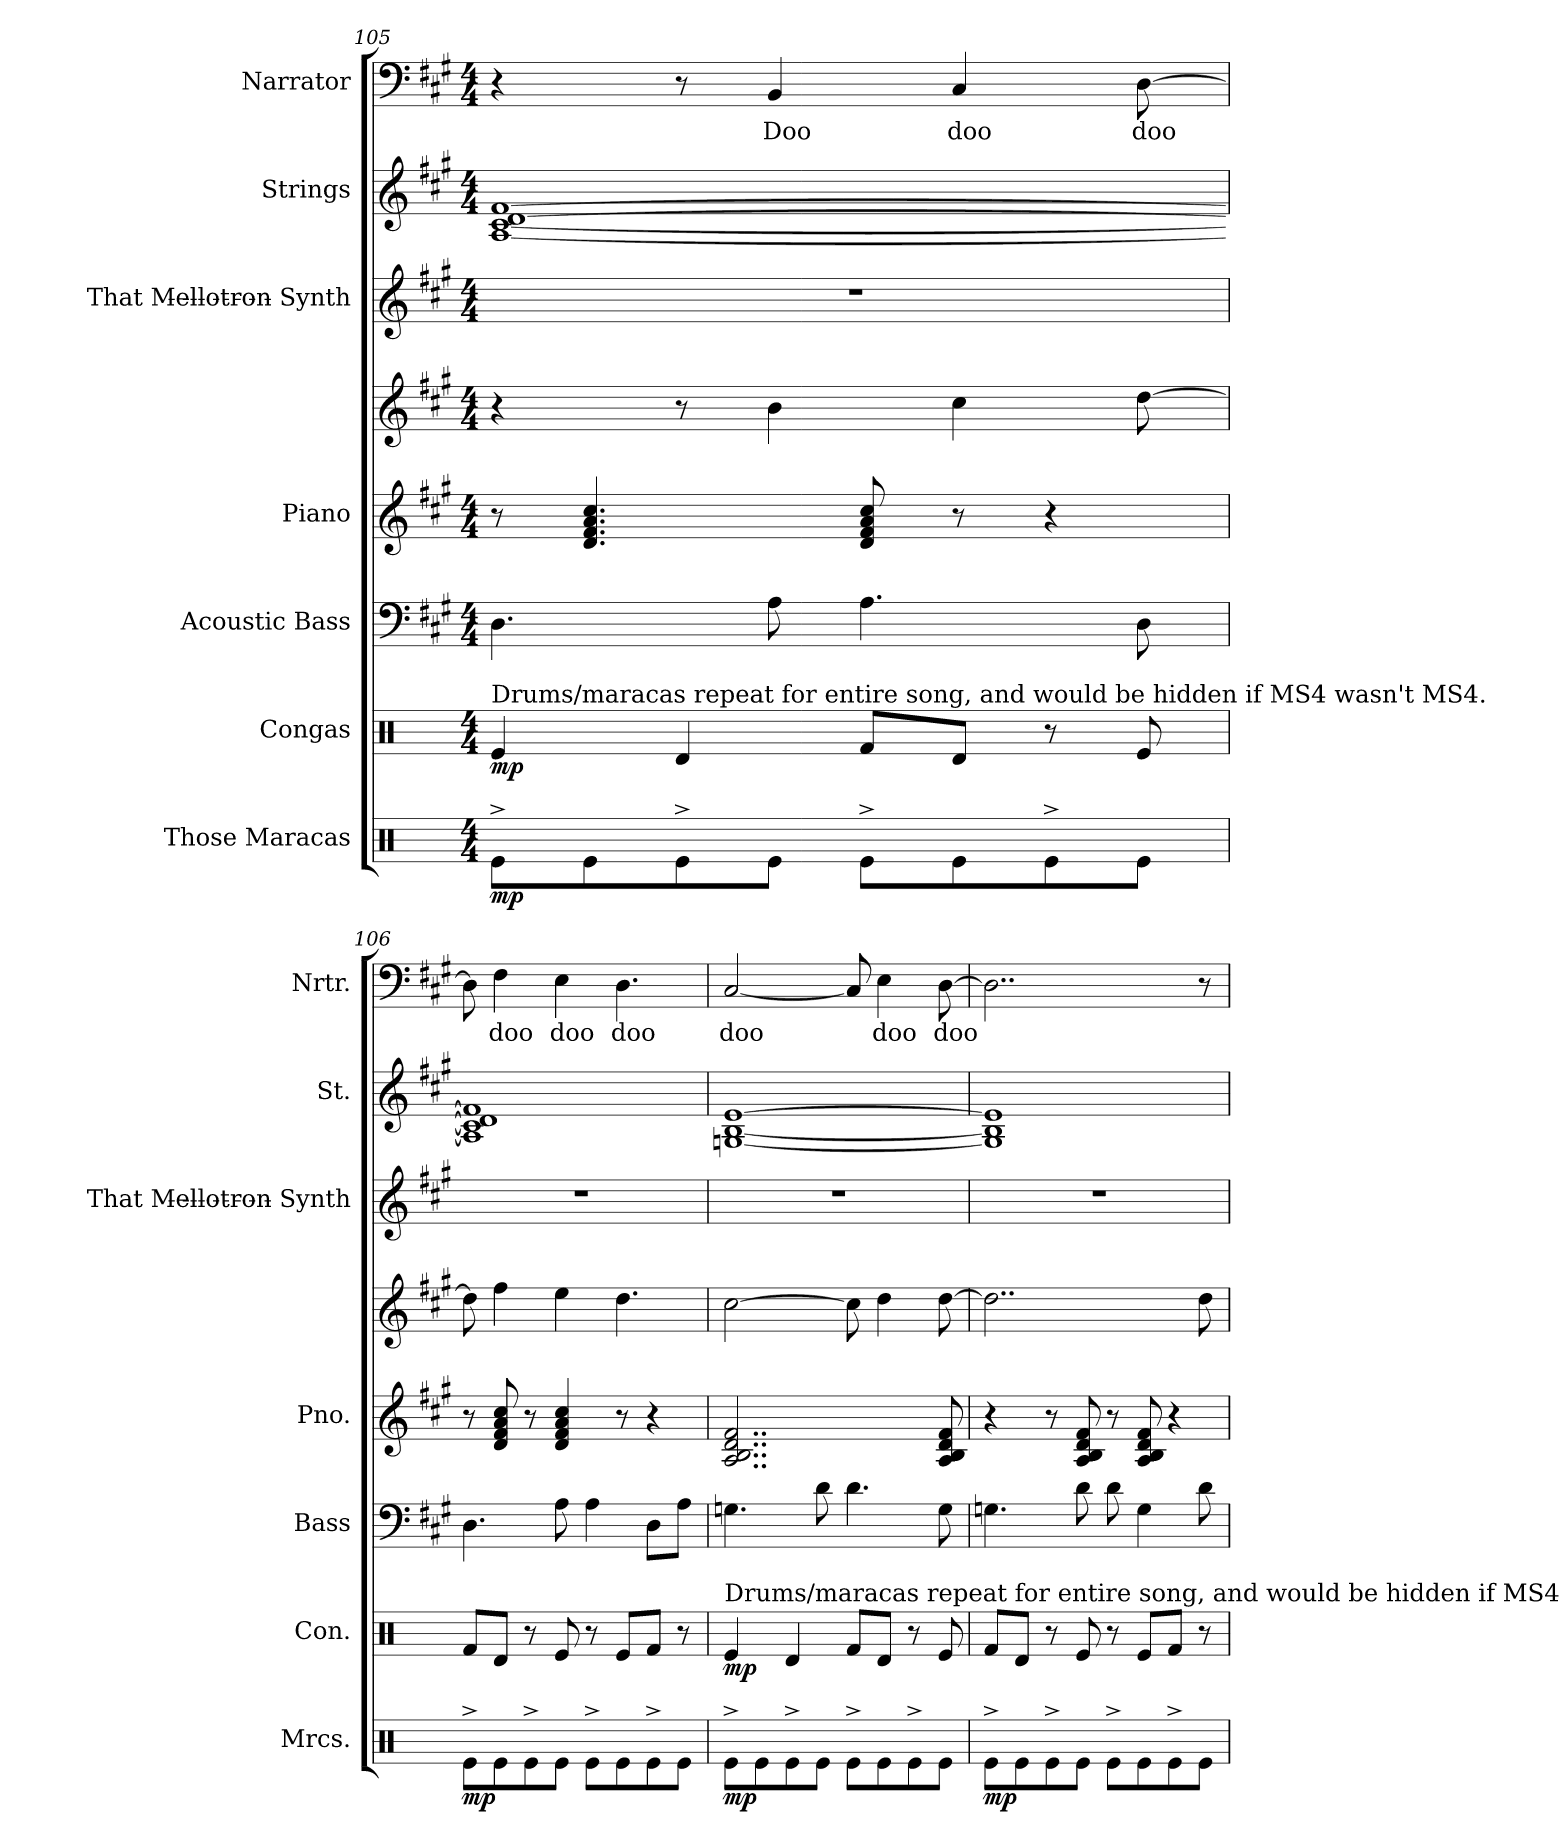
**kern	**dynam	**kern	**dynam	**kern	**kern	**kern	**kern	**kern	**kern	**text
*part7	*part7	*part6	*part6	*part5	*part4	*part4	*part3	*part2	*part1	*part1
*staff8	*staff8	*staff7	*staff7	*staff6	*staff5	*staff4	*staff3	*staff2	*staff1	*staff1
*I"Those Maracas	*	*I"Congas	*	*I"Acoustic Bass	*I"Piano	*	*I"That M̵e̵l̵l̵o̵t̵r̵o̵n̵ Synth	*I"Strings	*I"Narrator	*
*I'Mrcs.	*	*I'Con.	*	*I'Bass	*I'Pno.	*	*I'That M̵e̵l̵l̵o̵t̵r̵o̵n̵ Synth	*I'St.	*I'Nrtr.	*
!!LO:PB:g=z
*clefX	*	*clefX	*	*clefF4	*clefG2	*clefG2	*clefG2	*clefG2	*clefF4	*
*	*	*	*	*ITrd7c12	*	*	*	*	*	*
*k[]	*	*k[]	*	*k[f#c#g#]	*k[f#c#g#]	*k[f#c#g#]	*k[f#c#g#]	*k[f#c#g#]	*k[f#c#g#]	*
*M4/4	*	*M4/4	*	*M4/4	*M4/4	*M4/4	*M4/4	*M4/4	*M4/4	*
=105	=105	=105	=105	=105	=105	=105	=105	=105	=105	=105
!	!	!LO:TX:a:t=Drums/maracas repeat for entire song, and would be hidden if MS4 wasn't MS4.	!	!	!	!	!	!	!	!
!	!LO:DY:b	!	!LO:DY:b	!	!	!	!	!	!	!
8Re^\L	mp	4Re/	mp	4.DD\	8r	4r	1r	[1A [1c# [1d [1f#	4r	.
8Re\	.	.	.	.	4.d/ 4.f#/ 4.a/ 4.cc#/	.	.	.	.	.
8Re^\	.	4Rd/	.	.	.	8r	.	.	8r	.
!	!	!	!	!	!	!	!	!	!	!LO:LY:b
8Re\J	.	.	.	8AA\	.	4b\	.	.	4BB/	Doo
8Re^\L	.	8Rf/L	.	4.AA\	8d/ 8f#/ 8a/ 8cc#/	.	.	.	.	.
!	!	!	!	!	!	!	!	!	!	!LO:LY:b
8Re\	.	8Rd/J	.	.	8r	4cc#\	.	.	4C#/	doo
8Re^\	.	8r	.	.	4r	.	.	.	.	.
!	!	!	!	!	!	!	!	!	!	!LO:LY:b
8Re\J	.	8Re/	.	8DD\	.	[8dd\	.	.	[8D\	doo
=106	=106	=106	=106	=106	=106	=106	=106	=106	=106	=106
!	!LO:DY:b	!	!	!	!	!	!	!	!	!
8Re^\L	mp	8Rf/L	.	4.DD\	8r	8dd\]	1r	1A] 1c#] 1d] 1f#]	8D\]	.
!	!	!	!	!	!	!	!	!	!	!LO:LY:b
8Re\	.	8Rd/J	.	.	8d/ 8f#/ 8a/ 8cc#/	4ff#\	.	.	4F#\	doo
8Re^\	.	8r	.	.	8r	.	.	.	.	.
!	!	!	!	!	!	!	!	!	!	!LO:LY:b
8Re\J	.	8Re/	.	8AA\	4d/ 4f#/ 4a/ 4cc#/	4ee\	.	.	4E\	doo
8Re^\L	.	8r	.	4AA\	.	.	.	.	.	.
!	!	!	!	!	!	!	!	!	!	!LO:LY:b
8Re\	.	8Re/L	.	.	8r	4.dd\	.	.	4.D\	doo
8Re^\	.	8Rf/J	.	8DD\L	4r	.	.	.	.	.
8Re\J	.	8r	.	8AA\J	.	.	.	.	.	.
=107	=107	=107	=107	=107	=107	=107	=107	=107	=107	=107
!	!	!LO:TX:a:t=Drums/maracas repeat for entire song, and would be hidden if MS4 wasn't MS4.	!	!	!	!	!	!	!	!
!	!LO:DY:b	!	!LO:DY:b	!	!	!	!	!	!	!LO:LY:b
8Re^\L	mp	4Re/	mp	4.GGn\	2..A/ 2..B/ 2..d/ 2..f#/	[2cc#\	1r	[1Gn [1B [1e	[2C#/	doo
8Re\	.	.	.	.	.	.	.	.	.	.
8Re^\	.	4Rd/	.	.	.	.	.	.	.	.
8Re\J	.	.	.	8D\	.	.	.	.	.	.
8Re^\L	.	8Rf/L	.	4.D\	.	8cc#\]	.	.	8C#/]	.
!	!	!	!	!	!	!	!	!	!	!LO:LY:b
8Re\	.	8Rd/J	.	.	.	4dd\	.	.	4E\	doo
8Re^\	.	8r	.	.	.	.	.	.	.	.
!	!	!	!	!	!	!	!	!	!	!LO:LY:b
8Re\J	.	8Re/	.	8GG\	8A/ 8B/ 8d/ 8f#/	[8dd\	.	.	[8D\	doo
=108	=108	=108	=108	=108	=108	=108	=108	=108	=108	=108
!	!LO:DY:b	!	!	!	!	!	!	!	!	!
8Re^\L	mp	8Rf/L	.	4.GGn\	4r	2..dd\]	1r	1G] 1B] 1e]	2..D\]	.
8Re\	.	8Rd/J	.	.	.	.	.	.	.	.
8Re^\	.	8r	.	.	8r	.	.	.	.	.
8Re\J	.	8Re/	.	8D\	8A/ 8B/ 8d/ 8f#/	.	.	.	.	.
8Re^\L	.	8r	.	8D\	8r	.	.	.	.	.
8Re\	.	8Re/L	.	4GG\	8A/ 8B/ 8d/ 8f#/	.	.	.	.	.
8Re^\	.	8Rf/J	.	.	4r	.	.	.	.	.
8Re\J	.	8r	.	8D\	.	8dd\	.	.	8r	.
=	=	=	=	=	=	=	=	=	=	=
*-	*-	*-	*-	*-	*-	*-	*-	*-	*-	*-
